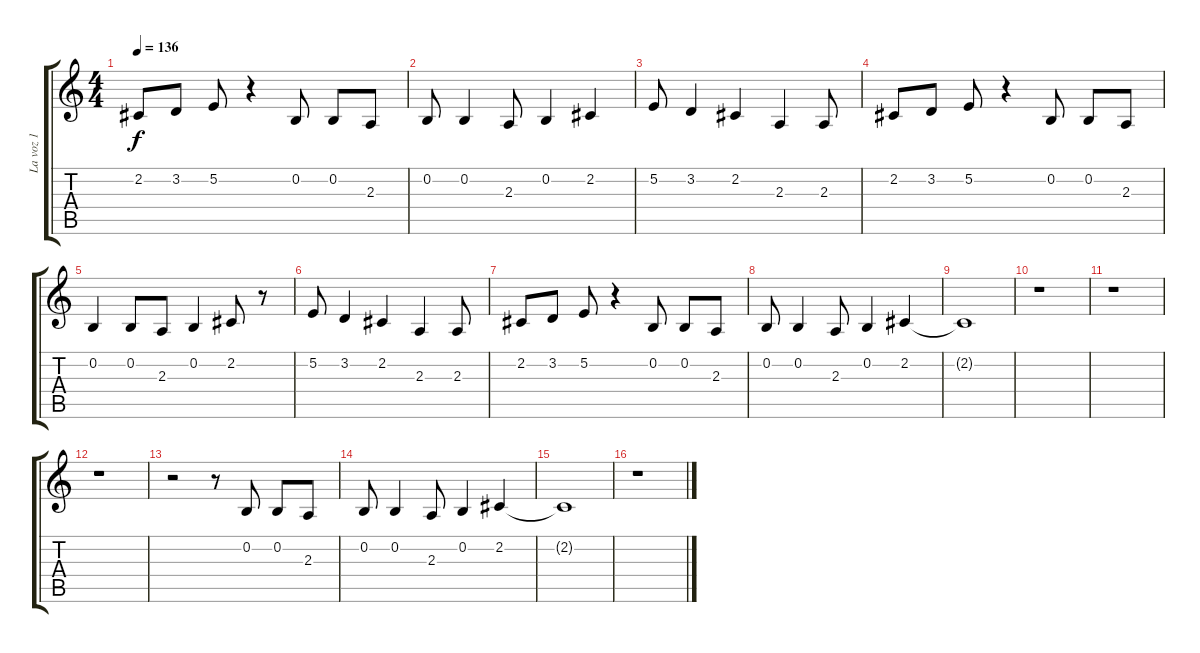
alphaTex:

\track ("La voz 1" "La voz 1") {instrument lead8bassandlead}
\staff {score tabs}
\tuning (E4 B3 G3 D3 A2 E2) {hide}
\ts (4 4)
\tempo 136
\clef g2
\ks c
2.2.8{dy f} 3.2.8 5.2.8 r.4 0.2.8 0.2.8 2.3.8 |
0.2.8 0.2.4 2.3.8 0.2.4 2.2.4 |
5.2.8 3.2.4 2.2.4 2.3.4 2.3.8 |
2.2.8 3.2.8 5.2.8 r.4 0.2.8 0.2.8 2.3.8 |
0.2.4 0.2.8 2.3.8 0.2.4 2.2.8 r.8 |
5.2.8 3.2.4 2.2.4 2.3.4 2.3.8 |
2.2.8 3.2.8 5.2.8 r.4 0.2.8 0.2.8 2.3.8 |
0.2.8 0.2.4 2.3.8 0.2.4 2.2.4 |
2.2{t}.1 |
r.1 |
r.1 |
r.1 |
r.2 r.8 0.2.8 0.2.8 2.3.8 |
0.2.8 0.2.4 2.3.8 0.2.4 2.2.4 |
2.2{t}.1 |
r.1
